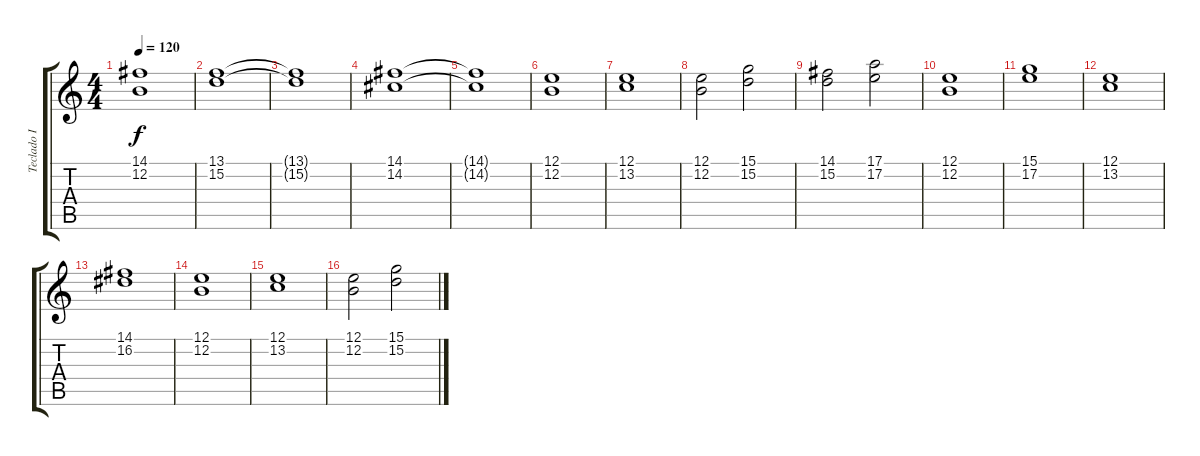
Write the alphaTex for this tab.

\track ("Teclado I" "Teclado I") {instrument stringensemble1}
\staff {score tabs}
\tuning (E4 B3 G3 D3 A2 E2) {hide}
\ts (4 4)
\tempo 120
\clef g2
\ks c
(14.1{t} 12.2{t}).1{dy f} |
(13.1 15.2).1 |
(13.1{t} 15.2{t}).1 |
(14.1 14.2).1 |
(14.1{t} 14.2{t}).1 |
(12.1 12.2).1 |
(12.1 13.2).1 |
(12.1 12.2).2 (15.1 15.2).2 |
(14.1 15.2).2 (17.1 17.2).2 |
(12.1 12.2).1 |
(15.1 17.2).1 |
(12.1 13.2).1 |
(14.1 16.2).1 |
(12.1 12.2).1 |
(12.1 13.2).1 |
(12.1 12.2).2 (15.1 15.2).2
